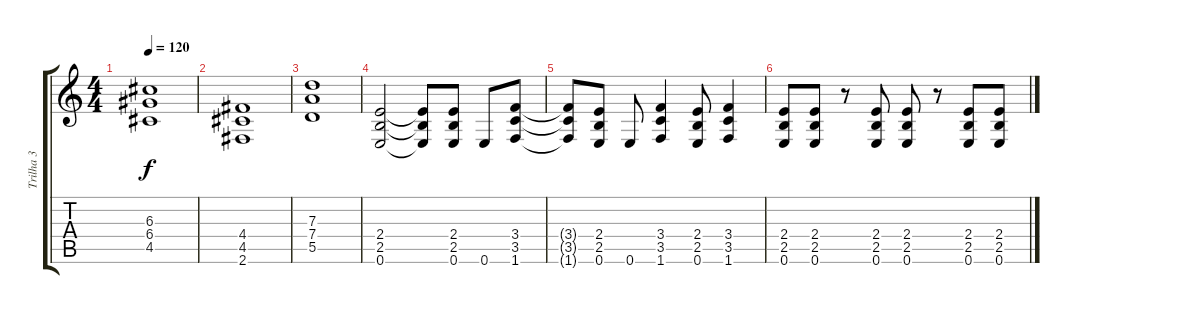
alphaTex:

\track ("Trilha 3" "Trilha 3") {instrument distortionguitar}
\staff {score tabs}
\tuning (E4 B3 G3 D3 A2 E2) {hide}
\ts (4 4)
\tempo 120
\clef g2
\ks c
(6.3 6.4 4.5).1{dy f} |
(4.4 4.5 2.6).1 |
(7.3 7.4 5.5).1 |
(2.4 2.5 0.6).2 (2.4{t} 2.5{t} 0.6{t}).8 (2.4 2.5 0.6).8 0.6.8 (3.4 3.5 1.6).8 |
(3.4{t} 3.5{t} 1.6{t}).8 (2.4 2.5 0.6).8 0.6.8 (3.4 3.5 1.6).4 (2.4 2.5 0.6).8 (3.4 3.5 1.6).4 |
(2.4 2.5 0.6).8 (2.4 2.5 0.6).8 r.8 (2.4 2.5 0.6).8 (2.4 2.5 0.6).8 r.8 (2.4 2.5 0.6).8 (2.4 2.5 0.6).8
